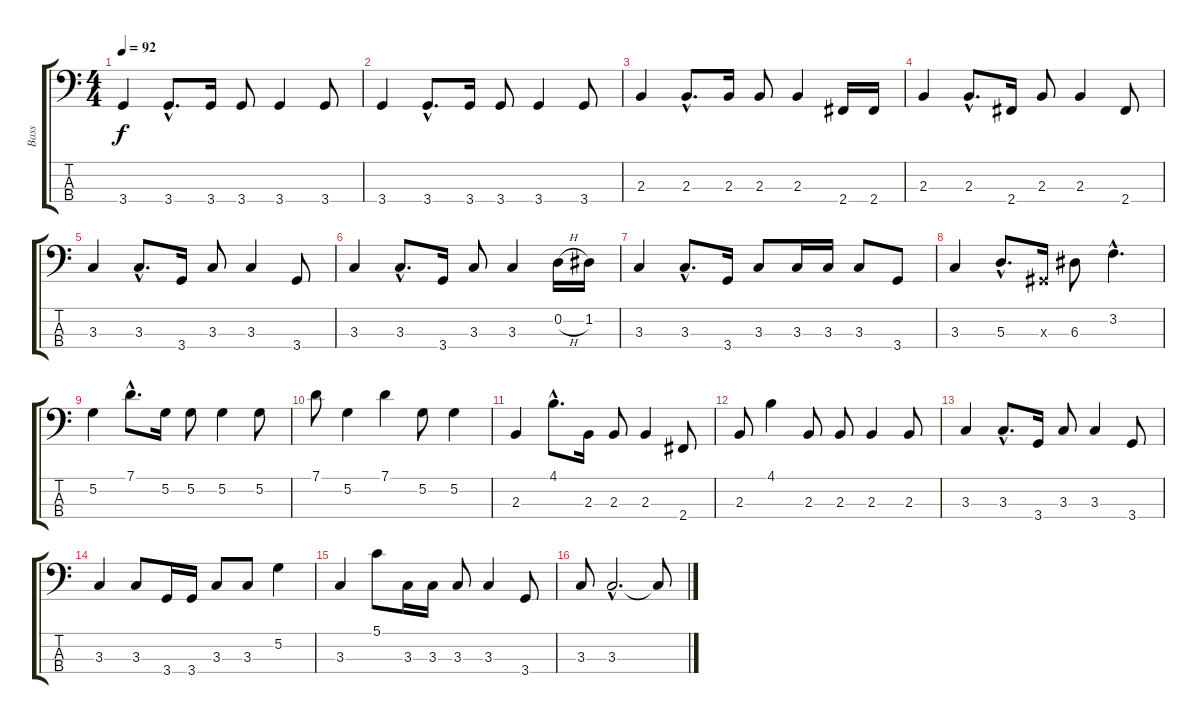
\track ("Bass" "Bass") {instrument electricbassfinger}
\staff {score tabs}
\tuning (G2 D2 A1 E1) {hide}
\ts (4 4)
\tempo 92
\clef f4
\ks c
3.4.4{dy f} 3.4{hac}.8{d} 3.4.16 3.4.8 3.4.4 3.4.8 |
3.4.4 3.4{hac}.8{d} 3.4.16 3.4.8 3.4.4 3.4.8 |
2.3.4 2.3{hac}.8{d} 2.3.16 2.3.8 2.3.4 2.4.16 2.4.16 |
2.3.4 2.3{hac}.8{d} 2.4.16 2.3.8 2.3.4 2.4.8 |
3.3.4 3.3{hac}.8{d} 3.4.16 3.3.8 3.3.4 3.4.8 |
3.3.4 3.3{hac}.8{d} 3.4.16 3.3.8 3.3.4 0.2{h}.16 1.2.16 |
3.3.4 3.3{hac}.8{d} 3.4.16 3.3.8 3.3.16 3.3.16 3.3.8 3.4.8 |
3.3.4 5.3{hac}.8{d} -1.3{x}.16 6.3.8 3.2{hac}.4{d} |
5.2.4 7.1{hac}.8{d} 5.2.16 5.2.8 5.2.4 5.2.8 |
7.1.8 5.2.4 7.1.4 5.2.8 5.2.4 |
2.3.4 4.1{hac}.8{d} 2.3.16 2.3.8 2.3.4 2.4.8 |
2.3.8 4.1.4 2.3.8 2.3.8 2.3.4 2.3.8 |
3.3.4 3.3{hac}.8{d} 3.4.16 3.3.8 3.3.4 3.4.8 |
3.3.4 3.3.8 3.4.16 3.4.16 3.3.8 3.3.8 5.2.4 |
3.3.4 5.1.8 3.3.16 3.3.16 3.3.8 3.3.4 3.4.8 |
3.3.8 3.3{hac}.2{d} 3.3{t}.8
